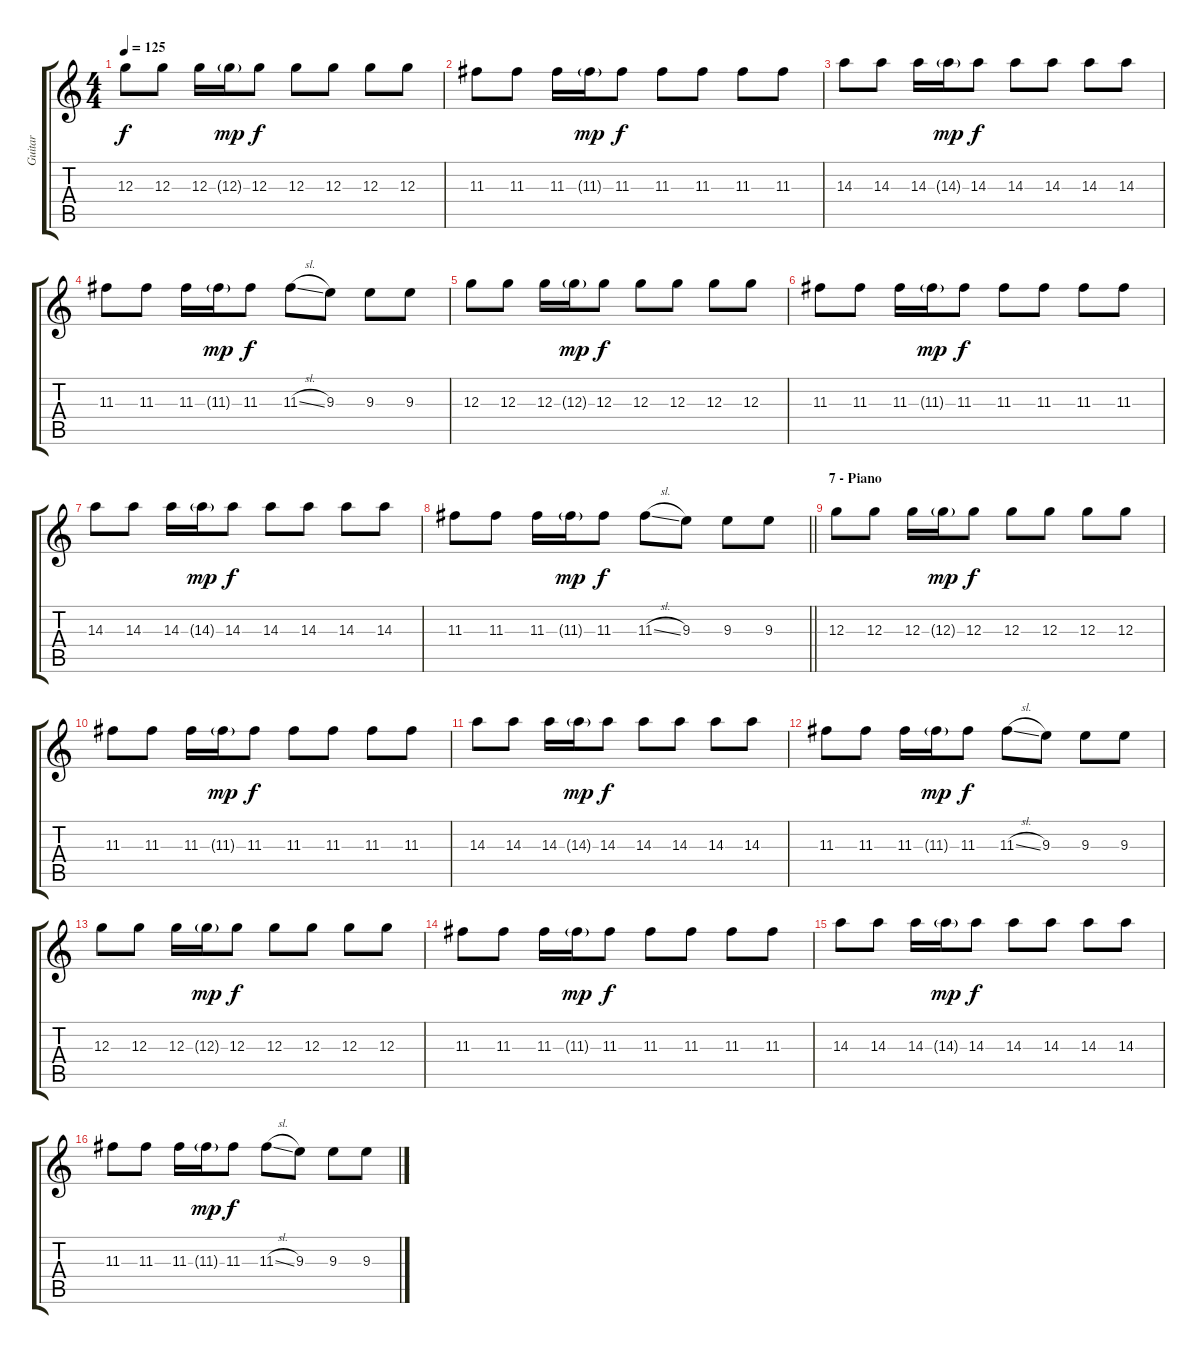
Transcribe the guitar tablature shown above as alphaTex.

\track ("Guitar" "Guitar") {instrument electricguitarjazz}
\staff {score tabs}
\tuning (D4 B3 G3 D3 A2 D2) {hide}
\ts (4 4)
\tempo 125
\clef g2
\ks c
12.3.8{dy f} 12.3.8 12.3.16 12.3{g}.16{dy mp} 12.3.8{dy f} 12.3.8 12.3.8 12.3.8 12.3.8 |
11.3.8 11.3.8 11.3.16 11.3{g}.16{dy mp} 11.3.8{dy f} 11.3.8 11.3.8 11.3.8 11.3.8 |
14.3.8 14.3.8 14.3.16 14.3{g}.16{dy mp} 14.3.8{dy f} 14.3.8 14.3.8 14.3.8 14.3.8 |
11.3.8 11.3.8 11.3.16 11.3{g}.16{dy mp} 11.3.8{dy f} 11.3{sl}.8 9.3.8 9.3.8 9.3.8 |
12.3.8 12.3.8 12.3.16 12.3{g}.16{dy mp} 12.3.8{dy f} 12.3.8 12.3.8 12.3.8 12.3.8 |
11.3.8 11.3.8 11.3.16 11.3{g}.16{dy mp} 11.3.8{dy f} 11.3.8 11.3.8 11.3.8 11.3.8 |
14.3.8 14.3.8 14.3.16 14.3{g}.16{dy mp} 14.3.8{dy f} 14.3.8 14.3.8 14.3.8 14.3.8 |
\barLineRight lightlight
11.3.8 11.3.8 11.3.16 11.3{g}.16{dy mp} 11.3.8{dy f} 11.3{sl}.8 9.3.8 9.3.8 9.3.8 |
\section ("" "7 - Piano")
12.3.8{volume 4 balance 0 instrument overdrivenguitar} 12.3.8 12.3.16 12.3{g}.16{dy mp} 12.3.8{dy f} 12.3.8 12.3.8 12.3.8 12.3.8 |
11.3.8 11.3.8 11.3.16 11.3{g}.16{dy mp} 11.3.8{dy f} 11.3.8 11.3.8 11.3.8 11.3.8 |
14.3.8 14.3.8 14.3.16 14.3{g}.16{dy mp} 14.3.8{dy f} 14.3.8 14.3.8 14.3.8 14.3.8 |
11.3.8 11.3.8 11.3.16 11.3{g}.16{dy mp} 11.3.8{dy f} 11.3{sl}.8 9.3.8 9.3.8 9.3.8 |
12.3.8 12.3.8 12.3.16 12.3{g}.16{dy mp} 12.3.8{dy f} 12.3.8 12.3.8 12.3.8 12.3.8 |
11.3.8 11.3.8 11.3.16 11.3{g}.16{dy mp} 11.3.8{dy f} 11.3.8 11.3.8 11.3.8 11.3.8 |
14.3.8 14.3.8 14.3.16 14.3{g}.16{dy mp} 14.3.8{dy f} 14.3.8 14.3.8 14.3.8 14.3.8 |
11.3.8 11.3.8 11.3.16 11.3{g}.16{dy mp} 11.3.8{dy f} 11.3{sl}.8 9.3.8 9.3.8 9.3.8
